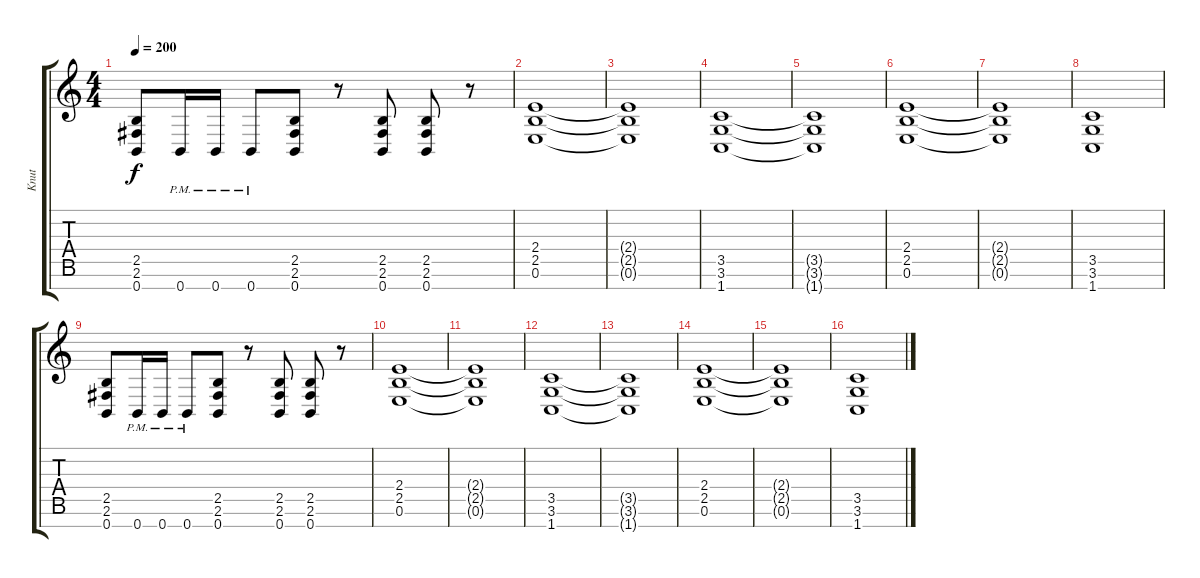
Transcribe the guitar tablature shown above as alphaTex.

\track ("Knut" "Knut") {instrument distortionguitar}
\staff {score tabs}
\tuning (E4 B3 G3 D3 A2 E2 B1) {hide}
\ts (4 4)
\tempo 200
\clef g2
\ks c
(2.5 2.6 0.7).8{dy f volume 15} 0.7{pm}.16 0.7{pm}.16 0.7{pm}.8 (2.5 2.6 0.7).8 r.8 (2.5 2.6 0.7).8 (2.5 2.6 0.7).8 r.8 |
(2.4 2.5 0.6).1{volume 15} |
(2.4{t} 2.5{t} 0.6{t}).1 |
(3.5 3.6 1.7).1{volume 15} |
(3.5{t} 3.6{t} 1.7{t}).1 |
(2.4 2.5 0.6).1{volume 15} |
(2.4{t} 2.5{t} 0.6{t}).1 |
(3.5 3.6 1.7).1{volume 15} |
(2.5 2.6 0.7).8{volume 15} 0.7{pm}.16 0.7{pm}.16 0.7{pm}.8 (2.5 2.6 0.7).8 r.8 (2.5 2.6 0.7).8 (2.5 2.6 0.7).8 r.8 |
(2.4 2.5 0.6).1{volume 15} |
(2.4{t} 2.5{t} 0.6{t}).1 |
(3.5 3.6 1.7).1{volume 15} |
(3.5{t} 3.6{t} 1.7{t}).1 |
(2.4 2.5 0.6).1{volume 15} |
(2.4{t} 2.5{t} 0.6{t}).1 |
(3.5 3.6 1.7).1{volume 15}
